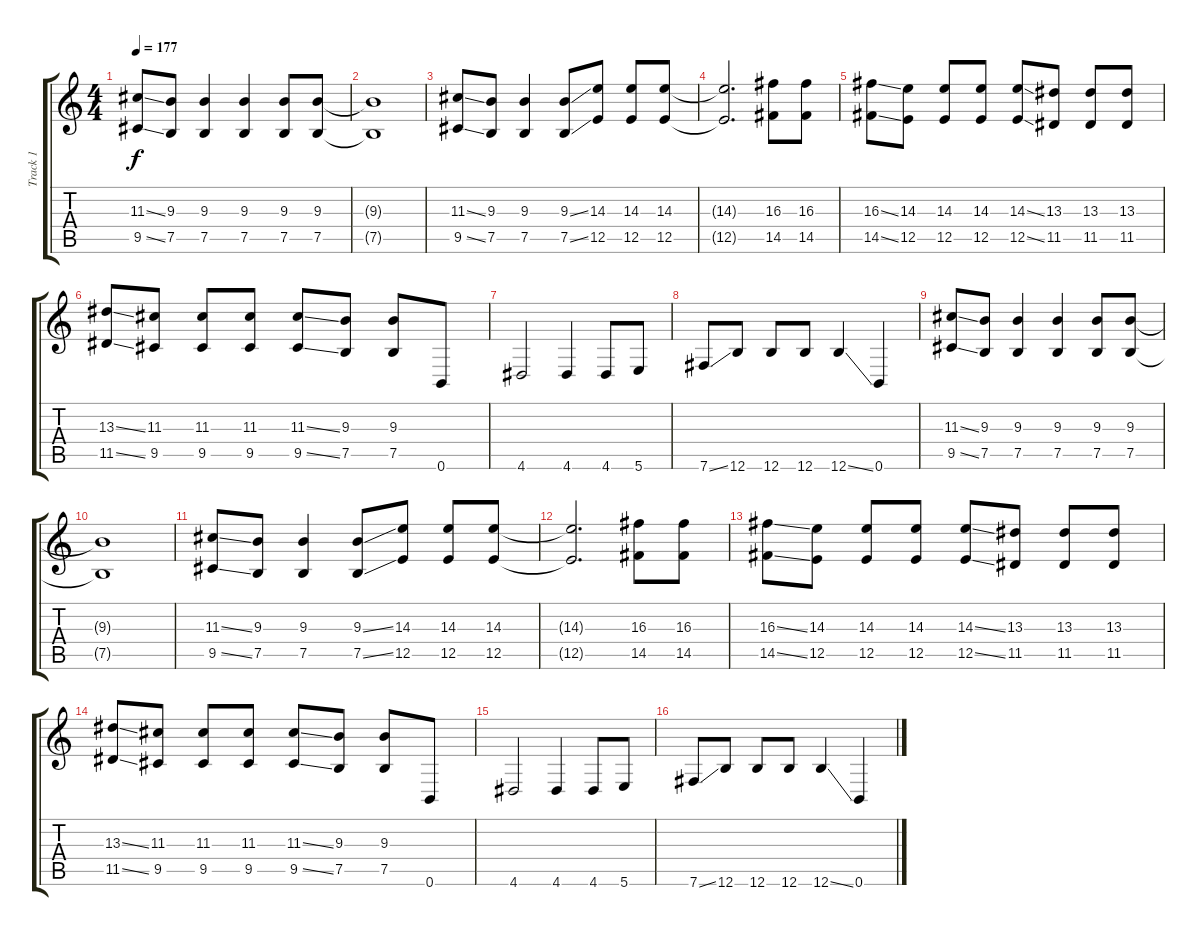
\track ("Track 1" "Track 1") {instrument electricguitarjazz}
\staff {score tabs}
\tuning (B3 Gb3 D3 A2 E2 B1) {hide}
\ts (4 4)
\section ("" "")
\tempo 177
\clef g2
\ks c
(11.3{ss} 9.5{ss}).8{dy f instrument distortionguitar} (9.3 7.5).8 (9.3 7.5).4 (9.3 7.5).4 (9.3 7.5).8 (9.3 7.5).8 |
(9.3{t} 7.5{t}).1 |
(11.3{ss} 9.5{ss}).8 (9.3 7.5).8 (9.3 7.5).4 (9.3{ss} 7.5{ss}).8 (14.3 12.5).8 (14.3 12.5).8 (14.3 12.5).8 |
(14.3{t} 12.5{t}).2{d} (16.3 14.5).8 (16.3 14.5).8 |
(16.3{ss} 14.5{ss}).8 (14.3 12.5).8 (14.3 12.5).8 (14.3 12.5).8 (14.3{ss} 12.5{ss}).8 (13.3 11.5).8 (13.3 11.5).8 (13.3 11.5).8 |
(13.3{ss} 11.5{ss}).8 (11.3 9.5).8 (11.3 9.5).8 (11.3 9.5).8 (11.3{ss} 9.5{ss}).8 (9.3 7.5).8 (9.3 7.5).8 0.6.8 |
4.6.2 4.6.4 4.6.8 5.6.8 |
7.6{ss}.8 12.6.8 12.6.8 12.6.8 12.6{ss}.4 0.6.4 |
(11.3{ss} 9.5{ss}).8 (9.3 7.5).8 (9.3 7.5).4 (9.3 7.5).4 (9.3 7.5).8 (9.3 7.5).8 |
(9.3{t} 7.5{t}).1 |
(11.3{ss} 9.5{ss}).8 (9.3 7.5).8 (9.3 7.5).4 (9.3{ss} 7.5{ss}).8 (14.3 12.5).8 (14.3 12.5).8 (14.3 12.5).8 |
(14.3{t} 12.5{t}).2{d} (16.3 14.5).8 (16.3 14.5).8 |
(16.3{ss} 14.5{ss}).8 (14.3 12.5).8 (14.3 12.5).8 (14.3 12.5).8 (14.3{ss} 12.5{ss}).8 (13.3 11.5).8 (13.3 11.5).8 (13.3 11.5).8 |
(13.3{ss} 11.5{ss}).8 (11.3 9.5).8 (11.3 9.5).8 (11.3 9.5).8 (11.3{ss} 9.5{ss}).8 (9.3 7.5).8 (9.3 7.5).8 0.6.8 |
4.6.2 4.6.4 4.6.8 5.6.8 |
7.6{ss}.8 12.6.8 12.6.8 12.6.8 12.6{ss}.4 0.6.4
